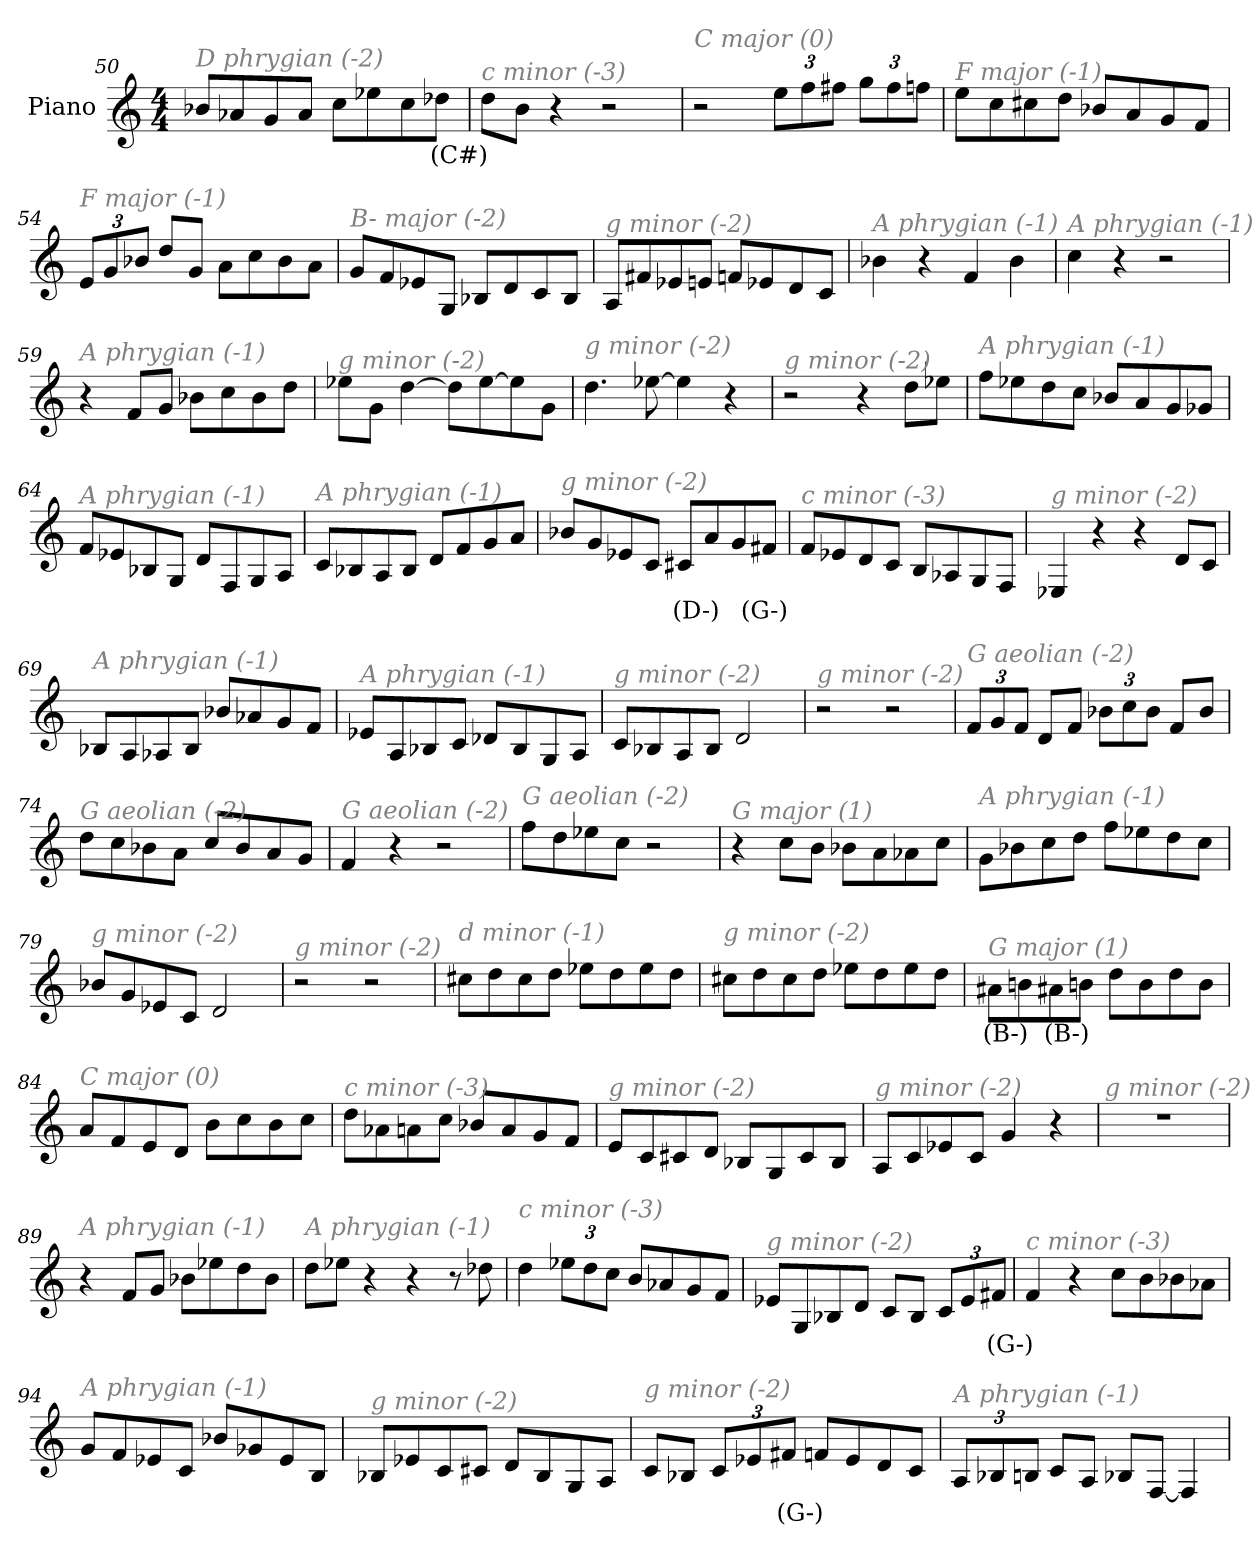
**kern	**text
*part1	*part1
*staff1	*staff1
*I"Piano	*
*I'Pno	*
*clefG2	*
*k[]	*
*M4/4	*
=50	=50
!LO:TX:i:color=#808080:t=D phrygian (-2)	!
8b-X/L	.
8a-X/	.
8g/	.
8a-/J	.
8cc\L	.
8ee-X\	.
8cc\	.
8dd-Xi\J	(C#)
=51	=51
!LO:TX:i:color=#808080:t=c minor (-3)	!
8dd\L	.
8b\J	.
4r	.
2r	.
=52	=52
!LO:TX:i:color=#808080:t=C major (0)	!
2r	.
*Xbrackettup	*
12ee\L	.
12ff\	.
12ff#X\J	.
12gg\L	.
12ff#\	.
12ffn\J	.
!!LO:LB:g=z
=53	=53
!LO:TX:i:color=#808080:t=F major (-1)	!
8ee\L	.
8cc\	.
8cc#X\	.
8dd\J	.
8b-X/L	.
8a/	.
8g/	.
8f/J	.
=54	=54
!LO:TX:i:color=#808080:t=F major (-1)	!
12e/L	.
12g/	.
12b-X/J	.
8dd/L	.
8g/J	.
8a\L	.
8cc\	.
8b-\	.
8a\J	.
=55	=55
!LO:TX:i:color=#808080:t=B- major (-2)	!
8g/L	.
8f/	.
8e-X/	.
8G/J	.
8B-X/L	.
8d/	.
8c/	.
8B-/J	.
=56	=56
!LO:TX:i:color=#808080:t=g minor (-2)	!
8A/L	.
8f#X/	.
8e-X/	.
8en/J	.
8fn/L	.
8e-X/	.
8d/	.
8c/J	.
!!LO:LB:g=z
=57	=57
!LO:TX:i:color=#808080:t=A phrygian (-1)	!
4b-X\	.
4r	.
4f/	.
4b-\	.
=58	=58
!LO:TX:i:color=#808080:t=A phrygian (-1)	!
4cc\	.
4r	.
2r	.
=59	=59
!LO:TX:i:color=#808080:t=A phrygian (-1)	!
4r	.
8f/L	.
8g/J	.
8b-X\L	.
8cc\	.
8b-\	.
8dd\J	.
=60	=60
!LO:TX:i:color=#808080:t=g minor (-2)	!
8ee-X\L	.
8g\J	.
[4dd\	.
8dd\L]	.
[8ee-\	.
8ee-\]	.
8g\J	.
=61	=61
!LO:TX:i:color=#808080:t=g minor (-2)	!
4.dd\	.
[8ee-X\	.
4ee-\]	.
4r	.
=62	=62
!LO:TX:i:color=#808080:t=g minor (-2)	!
2r	.
4r	.
8dd\L	.
8ee-X\J	.
!!LO:LB:g=z
=63	=63
!LO:TX:i:color=#808080:t=A phrygian (-1)	!
8ff\L	.
8ee-X\	.
8dd\	.
8cc\J	.
8b-X/L	.
8a/	.
8g/	.
8g-X/J	.
=64	=64
!LO:TX:i:color=#808080:t=A phrygian (-1)	!
8f/L	.
8e-X/	.
8B-X/	.
8G/J	.
8d/L	.
8F/	.
8G/	.
8A/J	.
=65	=65
!LO:TX:i:color=#808080:t=A phrygian (-1)	!
8c/L	.
8B-X/	.
8A/	.
8B-/J	.
8d/L	.
8f/	.
8g/	.
8a/J	.
=66	=66
!LO:TX:i:color=#808080:t=g minor (-2)	!
8b-X/L	.
8g/	.
8e-X/	.
8c/J	.
8c#Xi/L	(D-)
8a/	.
8g/	.
8f#Xi/J	(G-)
!!LO:LB:g=z
=67	=67
!LO:TX:i:color=#808080:t=c minor (-3)	!
8f/L	.
8e-X/	.
8d/	.
8c/J	.
8B/L	.
8A-X/	.
8G/	.
8F/J	.
=68	=68
!LO:TX:i:color=#808080:t=g minor (-2)	!
4E-X/	.
4r	.
4r	.
8d/L	.
8c/J	.
=69	=69
!LO:TX:i:color=#808080:t=A phrygian (-1)	!
8B-X/L	.
8A/	.
8A-X/	.
8B-/J	.
8b-X/L	.
8a-X/	.
8g/	.
8f/J	.
=70	=70
!LO:TX:i:color=#808080:t=A phrygian (-1)	!
8e-X/L	.
8A/	.
8B-X/	.
8c/J	.
8d-X/L	.
8B-/	.
8G/	.
8A/J	.
!!LO:LB:g=z
=71	=71
!LO:TX:i:color=#808080:t=g minor (-2)	!
8c/L	.
8B-X/	.
8A/	.
8B-/J	.
2d/	.
=72	=72
!LO:TX:i:color=#808080:t=g minor (-2)	!
2r	.
2r	.
=73	=73
!LO:TX:i:color=#808080:t=G aeolian (-2)	!
12f/L	.
12g/	.
12f/J	.
8d/L	.
8f/J	.
12b-X\L	.
12cc\	.
12b-\J	.
8f/L	.
8b-/J	.
=74	=74
!LO:TX:i:color=#808080:t=G aeolian (-2)	!
8dd\L	.
8cc\	.
8b-X\	.
8a\J	.
8cc/L	.
8b-/	.
8a/	.
8g/J	.
=75	=75
!LO:TX:i:color=#808080:t=G aeolian (-2)	!
4f/	.
4r	.
2r	.
!!LO:LB:g=z
=76	=76
!LO:TX:i:color=#808080:t=G aeolian (-2)	!
8ff\L	.
8dd\	.
8ee-X\	.
8cc\J	.
2r	.
=77	=77
!LO:TX:i:color=#808080:t=G major (1)	!
4r	.
8cc\L	.
8b\J	.
8b-X\L	.
8a\	.
8a-X\	.
8cc\J	.
=78	=78
!LO:TX:i:color=#808080:t=A phrygian (-1)	!
8g\L	.
8b-X\	.
8cc\	.
8dd\J	.
8ff\L	.
8ee-X\	.
8dd\	.
8cc\J	.
=79	=79
!LO:TX:i:color=#808080:t=g minor (-2)	!
8b-X/L	.
8g/	.
8e-X/	.
8c/J	.
2d/	.
=80	=80
!LO:TX:i:color=#808080:t=g minor (-2)	!
2r	.
2r	.
!!LO:LB:g=z
=81	=81
!LO:TX:i:color=#808080:t=d minor (-1)	!
8cc#X\L	.
8dd\	.
8cc#\	.
8dd\J	.
8ee-X\L	.
8dd\	.
8ee-\	.
8dd\J	.
=82	=82
!LO:TX:i:color=#808080:t=g minor (-2)	!
8cc#X\L	.
8dd\	.
8cc#\	.
8dd\J	.
8ee-X\L	.
8dd\	.
8ee-\	.
8dd\J	.
=83	=83
!LO:TX:i:color=#808080:t=G major (1)	!
8a#Xi\L	(B-)
8bn\	.
8a#Xi\	(B-)
8bn\J	.
8dd\L	.
8b\	.
8dd\	.
8b\J	.
=84	=84
!LO:TX:i:color=#808080:t=C major (0)	!
8a/L	.
8f/	.
8e/	.
8d/J	.
8b\L	.
8cc\	.
8b\	.
8cc\J	.
!!LO:LB:g=z
=85	=85
!LO:TX:i:color=#808080:t=c minor (-3)	!
8dd\L	.
8a-X\	.
8an\	.
8cc\J	.
8b-X/L	.
8a/	.
8g/	.
8f/J	.
=86	=86
!LO:TX:i:color=#808080:t=g minor (-2)	!
8e/L	.
8c/	.
8c#X/	.
8d/J	.
8B-X/L	.
8G/	.
8c#/	.
8B-/J	.
=87	=87
!LO:TX:i:color=#808080:t=g minor (-2)	!
8A/L	.
8c/	.
8e-X/	.
8c/J	.
4g/	.
4r	.
=88	=88
!LO:TX:i:color=#808080:t=g minor (-2)	!
1r	.
=89	=89
!LO:TX:i:color=#808080:t=A phrygian (-1)	!
4r	.
8f/L	.
8g/J	.
8b-X\L	.
8ee-X\	.
8dd\	.
8b-\J	.
!!LO:LB:g=z
=90	=90
!LO:TX:i:color=#808080:t=A phrygian (-1)	!
8dd\L	.
8ee-X\J	.
4r	.
4r	.
8r	.
8dd-X\	.
=91	=91
!LO:TX:i:color=#808080:t=c minor (-3)	!
4dd\	.
12ee-X\L	.
12dd\	.
12cc\J	.
8b/L	.
8a-X/	.
8g/	.
8f/J	.
=92	=92
!LO:TX:i:color=#808080:t=g minor (-2)	!
8e-X/L	.
8G/	.
8B-X/	.
8d/J	.
8c/L	.
8B-/J	.
12c/L	.
12e-/	.
12f#Xi/J	(G-)
=93	=93
!LO:TX:i:color=#808080:t=c minor (-3)	!
4f/	.
4r	.
8cc\L	.
8b\	.
8b-X\	.
8a-X\J	.
!!LO:PB:g=z
=94	=94
!LO:TX:i:color=#808080:t=A phrygian (-1)	!
8g/L	.
8f/	.
8e-X/	.
8c/J	.
8b-X/L	.
8g-X/	.
8e-/	.
8B/J	.
=95	=95
!LO:TX:i:color=#808080:t=g minor (-2)	!
8B-X/L	.
8e-X/	.
8c/	.
8c#X/J	.
8d/L	.
8B-/	.
8G/	.
8A/J	.
=96	=96
!LO:TX:i:color=#808080:t=g minor (-2)	!
8c/L	.
8B-X/J	.
12c/L	.
12e-X/	.
12f#Xi/J	(G-)
8f/L	.
8e-/	.
8d/	.
8c/J	.
=97	=97
!LO:TX:i:color=#808080:t=A phrygian (-1)	!
12A/L	.
12B-X/	.
12Bn/J	.
8c/L	.
8A/J	.
8B-X/L	.
[8F/J	.
4F/]	.
=	=
*-	*-
